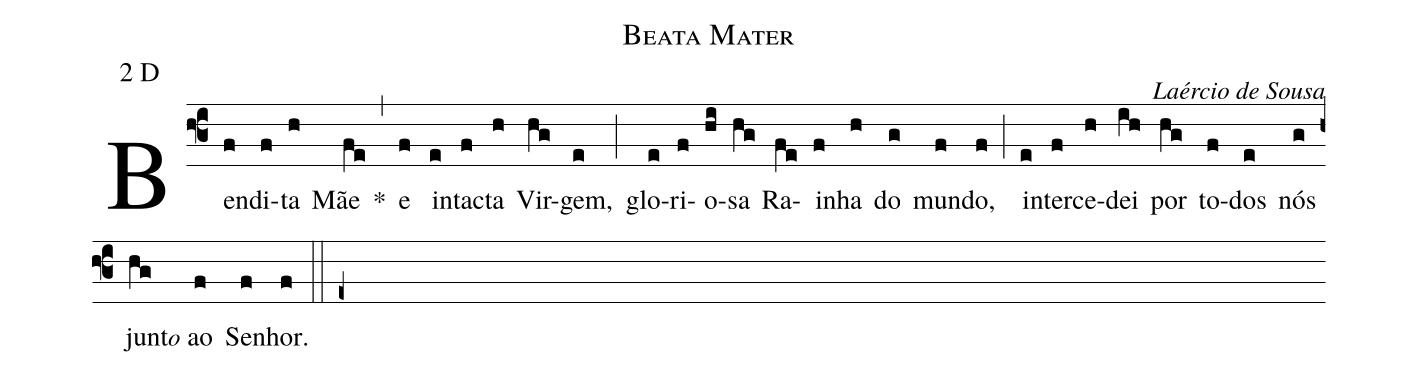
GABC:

name: Beata Mater;
mode: 2;
mode-differentia: D;
commentary: Laércio de Sousa;
%%
(f3)

Ben(f)di(f)ta(h) Mãe(fe) *(,) e(f) in(e)tac(f)ta(h) Vir(hg)gem,(e) (;) glo(e)ri(f)o(hi)sa(hg) Ra(fe)i(f)nha(h) do(g) mun(f)do,(f) (;) in(e)ter(f)ce(h)dei(ih) por(hg) to(f)dos(e) nós(g) jun(hg)t<e>o</e> ao(f) Se(f)nhor.(f) (::e+)
